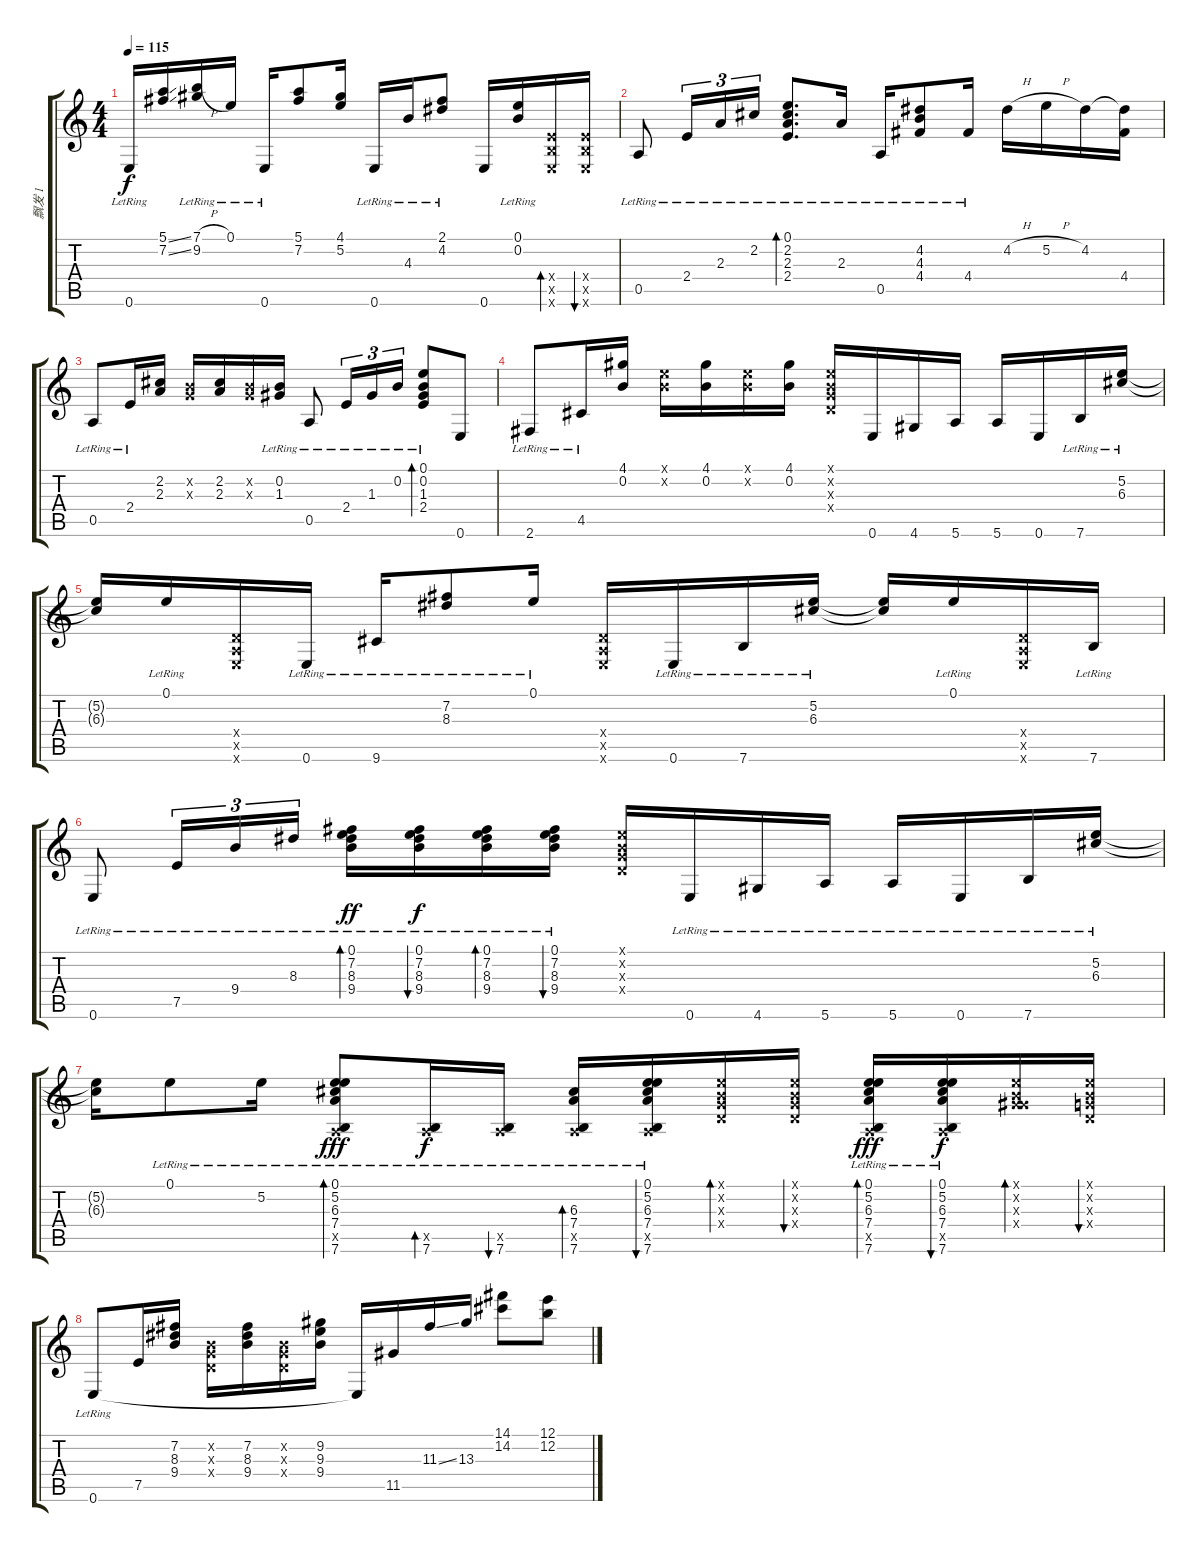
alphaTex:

\track ("飘发 1" "飘发 1") {instrument acousticguitarnylon}
\staff {score tabs}
\tuning (E4 B3 G3 D3 A2 E2) {hide}
\ts (4 4)
\tempo 115
\clef g2
\ks c
0.6{lr}.16{dy f} (5.1{ss} 7.2{ss}).16 (7.1{h} 9.2{lr}).16 0.1{lr}.16 0.6{lr}.16 (5.1 7.2).8 (4.1 5.2).16 0.6{lr}.16 4.3{lr}.16 (2.1{lr} 4.2{lr}).8 0.6.16 (0.1{lr} 0.2{lr}).16 (2.4{x} 2.5{x} 0.6{x}).16{bd 30} (2.4{x} 2.5{x} 0.6{x}).16{bu 30} |
0.5{lr}.8 2.4{lr}.16{tu (3 2)} 2.3{lr}.16{tu (3 2)} 2.2{lr}.16{tu (3 2)} (0.1{lr} 2.2{lr} 2.3{lr} 2.4{lr}).8{d bd 30} 2.3{lr}.16 0.5{lr}.16 (4.2{lr} 4.3{lr} 4.4{lr}).8 4.4{lr}.16 4.2{h}.16 5.2{h}.16 4.2.16 (4.2{t} 4.4).16 |
0.5{lr}.8 2.4{lr}.16 (2.2 2.3).16 (0.2{x} 0.3{x}).16 (2.2 2.3).16 (0.2{x} 0.3{x}).16 (0.2{lr} 1.3{lr}).16 0.5{lr}.8 2.4{lr}.16{tu (3 2)} 1.3{lr}.16{tu (3 2)} 0.2{lr}.16{tu (3 2)} (0.1{lr} 0.2{lr} 1.3{lr} 2.4{lr}).8{bd 30} 0.6.8 |
2.6{lr}.8 4.5{lr}.16 (4.1 0.2).16 (0.1{x} 0.2{x}).16 (4.1 0.2).16 (0.1{x} 0.2{x}).16 (4.1 0.2).16 (0.1{x} 0.2{x} 0.3{x} 0.4{x}).16 0.6.16 4.6.16 5.6.16 5.6.16 0.6.16 7.6{lr}.16 (5.2{lr} 6.3{lr}).16 |
(5.2{t} 6.3{t}).16 0.1{lr}.16 (0.4{x} 0.5{x} 0.6{x}).16 0.6{lr}.16 9.6{lr}.16 (7.2{lr} 8.3{lr}).8 0.1{lr}.16 (0.4{x} 0.5{x} 0.6{x}).16 0.6{lr}.16 7.6{lr}.16 (5.2{lr} 6.3{lr}).16 (5.2{t} 6.3{t}).16 0.1{lr}.16 (0.4{x} 0.5{x} 0.6{x}).16 7.6{lr}.16 |
0.6{lr}.8 7.5{lr}.16{tu (3 2)} 9.4{lr}.16{tu (3 2)} 8.3{lr}.16{tu (3 2)} (0.1{lr} 7.2{lr} 8.3{lr} 9.4{lr}).16{bd 30 dy ff} (0.1{lr} 7.2{lr} 8.3{lr} 9.4{lr}).16{bu 30 dy f} (0.1{lr} 7.2{lr} 8.3{lr} 9.4{lr}).16{bd 30} (0.1{lr} 7.2{lr} 8.3{lr} 9.4{lr}).16{bu 30} (0.1{x} 0.2{x} 0.3{x} 0.4{x}).16 0.6{lr}.16 4.6{lr}.16 5.6{lr}.16 5.6{lr}.16 0.6{lr}.16 7.6{lr}.16 (5.2{lr} 6.3{lr}).16 |
(5.2{t} 6.3{t}).16 0.1{lr}.8 5.2{lr}.16 (0.1{lr} 5.2{lr} 6.3{lr} 7.4{lr} 0.5{x} 7.6{lr}).8{bd 30 dy fff} (0.5{x} 7.6{lr}).16{bd 30 dy f} (0.5{x} 7.6{lr}).16{bu 30} (6.3{lr} 7.4{lr} 0.5{x} 7.6{lr}).16{bd 30} (0.1 5.2{lr} 6.3{lr} 7.4{lr} 0.5{x} 7.6{lr}).16{bu 30} (0.1{x} 0.2{x} 0.3{x} 0.4{x}).16{bd 30} (0.1{x} 0.2{x} 0.3{x} 0.4{x}).16{bu 30} (0.1{lr} 5.2{lr} 6.3{lr} 7.4{lr} 0.5{x} 7.6{lr}).16{bd 30 dy fff} (0.1{lr} 5.2{lr} 6.3{lr} 7.4{lr} 0.5{x} 7.6{lr}).16{bu 30 dy f} (0.1{x} 0.2{x} 0.3{x} 6.4{x}).16{bd 30} (0.1{x} 0.2{x} 0.3{x} 0.4{x}).16{bu 30} |
0.6{lr}.8 7.5.16 (7.2 8.3 9.4).16 (0.2{x} 0.3{x} 0.4{x}).16 (7.2 8.3 9.4).16 (0.2{x} 0.3{x} 0.4{x}).16 (9.2 9.3 9.4).16 0.6{t}.16 11.5.16 11.3{ss}.16 13.3.16 (14.1 14.2).8 (12.1 12.2).8
